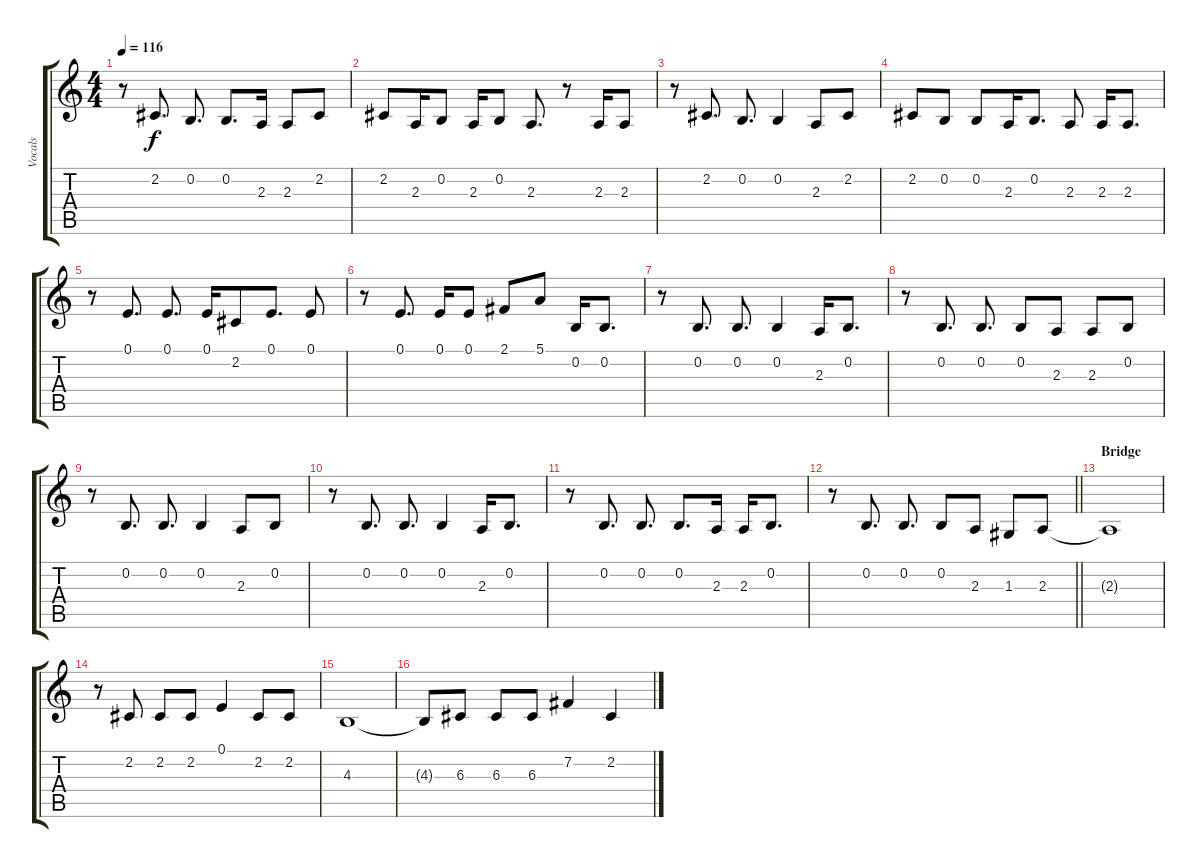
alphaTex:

\track ("Vocals" "Vocals") {instrument altosax}
\staff {score tabs}
\tuning (E4 B3 G3 D3 A2 E2) {hide}
\ts (4 4)
\tempo 116
\clef g2
\ks c
r.8{dy f} 2.2.8{d} 0.2.8{d} 0.2.8{d} 2.3.16 2.3.8 2.2.8 |
2.2.8 2.3.16 0.2.8 2.3.16 0.2.8 2.3.8{d} r.8 2.3.16 2.3.8 |
r.8 2.2.8{d} 0.2.8{d} 0.2.4 2.3.8 2.2.8 |
2.2.8 0.2.8 0.2.8 2.3.16 0.2.8{d} 2.3.8 2.3.16 2.3.8{d} |
r.8 0.1.8{d} 0.1.8{d} 0.1.16 2.2.8 0.1.8{d} 0.1.8 |
r.8 0.1.8{d} 0.1.16 0.1.8 2.1.8 5.1.8 0.2.16 0.2.8{d} |
r.8 0.2.8{d} 0.2.8{d} 0.2.4 2.3.16 0.2.8{d} |
r.8 0.2.8{d} 0.2.8{d} 0.2.8 2.3.8 2.3.8 0.2.8 |
r.8 0.2.8{d} 0.2.8{d} 0.2.4 2.3.8 0.2.8 |
r.8 0.2.8{d} 0.2.8{d} 0.2.4 2.3.16 0.2.8{d} |
r.8 0.2.8{d} 0.2.8{d} 0.2.8{d} 2.3.16 2.3.16 0.2.8{d} |
\barLineRight lightlight
r.8 0.2.8{d} 0.2.8{d} 0.2.8 2.3.8 1.3.8 2.3.8 |
\section ("" "Bridge")
2.3{t}.1 |
r.8 2.2.8 2.2.8 2.2.8 0.1.4 2.2.8 2.2.8 |
4.3.1 |
4.3{t}.8 6.3.8 6.3.8 6.3.8 7.2.4 2.2.4
